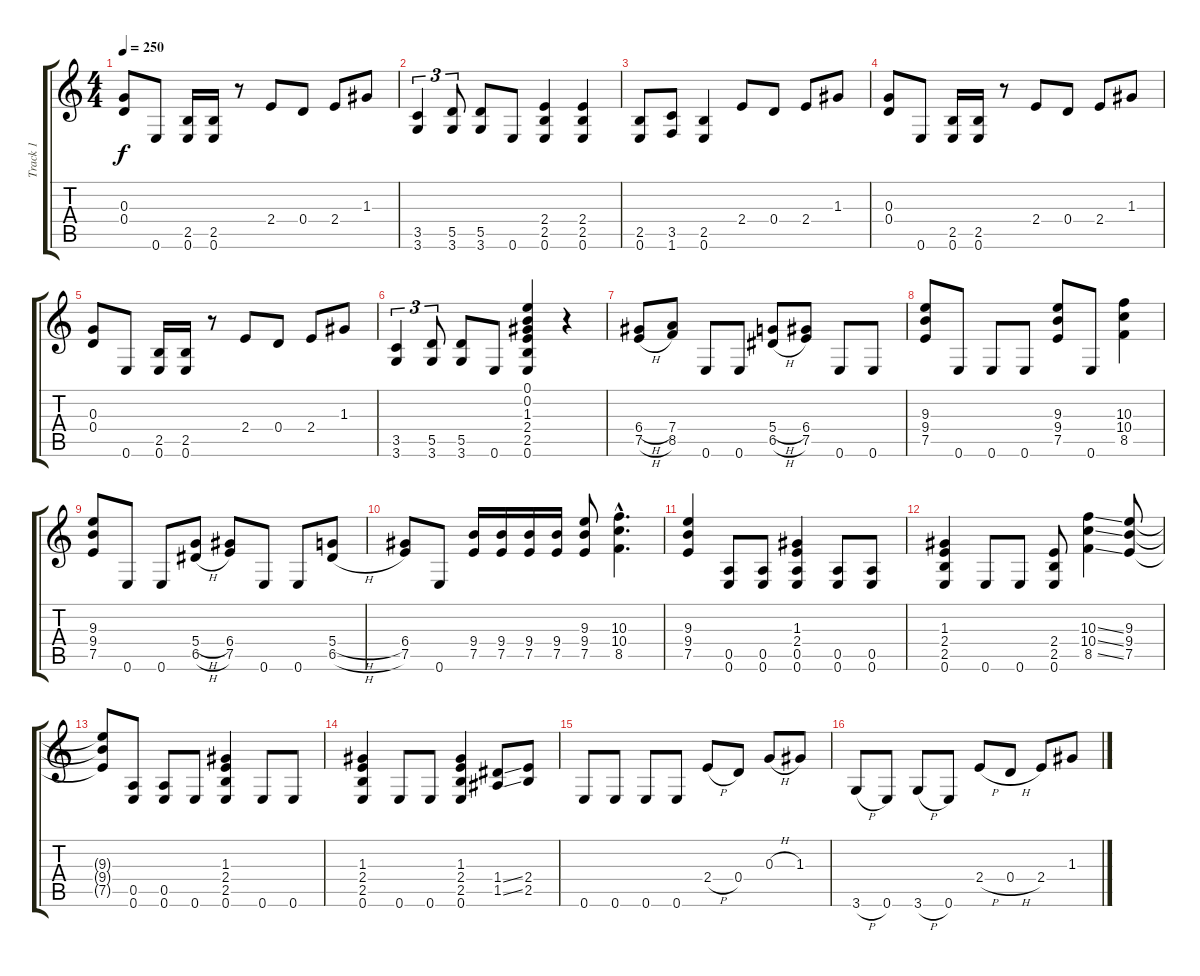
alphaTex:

\track ("Track 1" "Track 1") {instrument overdrivenguitar}
\staff {score tabs}
\tuning (E4 B3 G3 D3 A2 E2) {hide}
\ts (4 4)
\tempo 250
\clef g2
\ks c
(0.3 0.4).8{dy f} 0.6.8 (2.5 0.6).16 (2.5 0.6).16 r.8 2.4.8 0.4.8 2.4.8 1.3.8 |
(3.5 3.6).4{tu (3 2)} (5.5 3.6).8{tu (3 2)} (5.5 3.6).8 0.6.8 (2.4 2.5 0.6).4 (2.4 2.5 0.6).4 |
(2.5 0.6).8 (3.5 1.6).8 (2.5 0.6).4 2.4.8 0.4.8 2.4.8 1.3.8 |
(0.3 0.4).8 0.6.8 (2.5 0.6).16 (2.5 0.6).16 r.8 2.4.8 0.4.8 2.4.8 1.3.8 |
(0.3 0.4).8 0.6.8 (2.5 0.6).16 (2.5 0.6).16 r.8 2.4.8 0.4.8 2.4.8 1.3.8 |
(3.5 3.6).4{tu (3 2)} (5.5 3.6).8{tu (3 2)} (5.5 3.6).8 0.6.8 (0.1 0.2 1.3 2.4 2.5 0.6).4 r.4 |
(6.4{h} 7.5{h}).8 (7.4 8.5).8 0.6.8 0.6.8 (5.4{h} 6.5{h}).8 (6.4 7.5).8 0.6.8 0.6.8 |
(9.3 9.4 7.5).8 0.6.8 0.6.8 0.6.8 (9.3 9.4 7.5).8 0.6.8 (10.3 10.4 8.5).4 |
(9.3 9.4 7.5).8 0.6.8 0.6.8 (5.4{h} 6.5{h}).8 (6.4 7.5).8 0.6.8 0.6.8 (5.4{h} 6.5{h}).8 |
(6.4 7.5).8 0.6.8 (9.4 7.5).16 (9.4 7.5).16 (9.4 7.5).16 (9.4 7.5).16 (9.3 9.4 7.5).8 (10.3{hac} 10.4{hac} 8.5{hac}).4{d} |
(9.3 9.4 7.5).4 (0.5 0.6).8 (0.5 0.6).8 (1.3 2.4 0.5 0.6).4 (0.5 0.6).8 (0.5 0.6).8 |
(1.3 2.4 2.5 0.6).4 0.6.8 0.6.8 (2.4 2.5 0.6).8 (10.3{ss} 10.4{ss} 8.5{ss}).4 (9.3 9.4 7.5).8 |
(9.3{t} 9.4{t} 7.5{t}).8 (0.5 0.6).8 (0.5 0.6).8 0.6.8 (1.3 2.4 2.5 0.6).4 0.6.8 0.6.8 |
(1.3 2.4 2.5 0.6).4 0.6.8 0.6.8 (1.3 2.4 2.5 0.6).4 (1.4{ss} 1.5{ss}).8 (2.4 2.5).8 |
0.6.8 0.6.8 0.6.8 0.6.8 2.4{h}.8 0.4.8 0.3{h}.8 1.3.8 |
3.6{h}.8 0.6.8 3.6{h}.8 0.6.8 2.4{h}.8 0.4{h}.8 2.4.8 1.3.8
